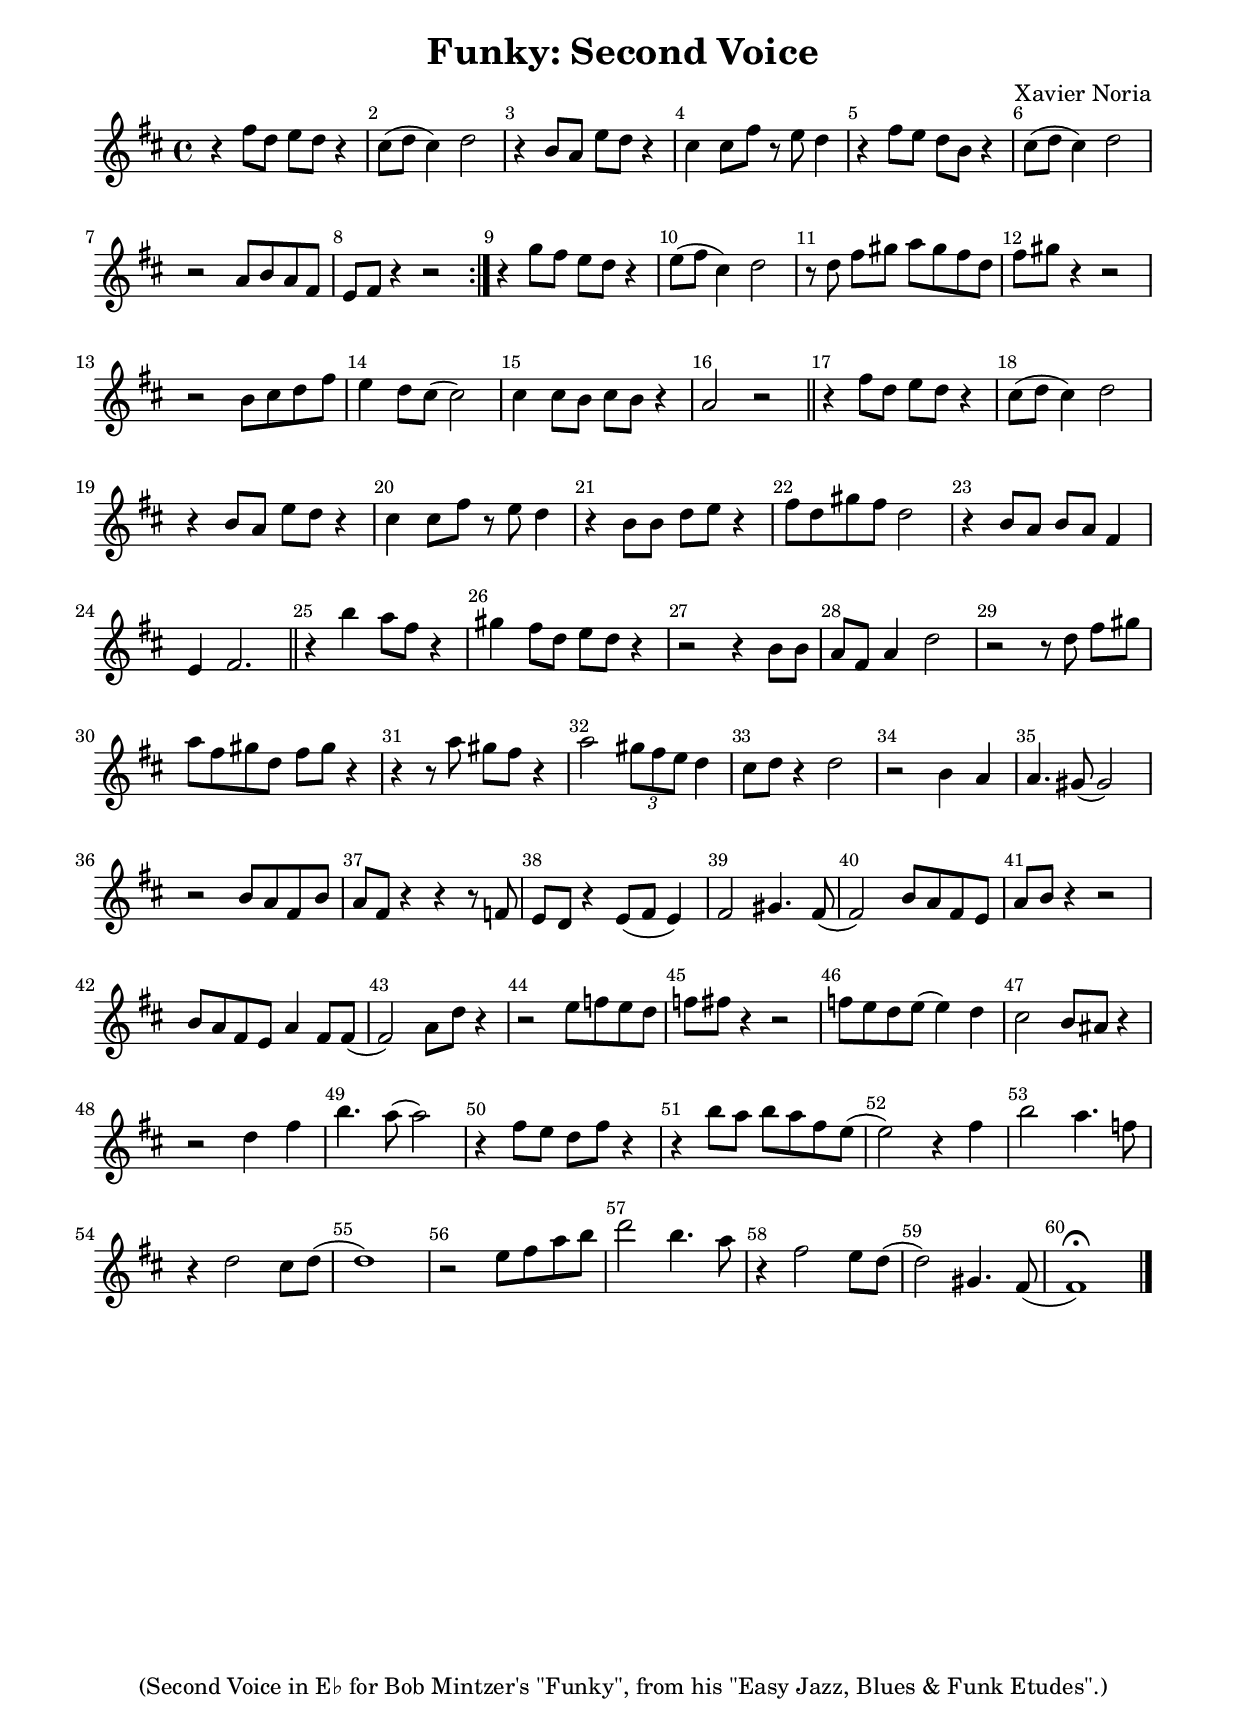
\version "2.16.1"

\include "../shared/common.ly"

\header {
  title    = "Funky: Second Voice"
  composer = "Xavier Noria"
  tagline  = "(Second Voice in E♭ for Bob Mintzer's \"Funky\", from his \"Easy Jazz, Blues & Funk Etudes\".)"
}

melody = \relative c'' {
  \clef treble
  \key d \major
  \time 4/4
  
  \repeat volta 2 {
    % 1
    r4 fs8 d8 e8 d8 r4 |

    % 2
    cs8( d8 cs4) d2 |

    % 3
    r4 b8 a8 e'8 d8 r4 |

    % 4
    cs4 cs8 fs8 r8 e8 d4 |

    % 5
    r4 fs8 e8 d8 b8 r4 |

    % 6
    cs8( d8 cs4) d2 |

    % 7
    r2 a8 b8 a8 fs8 |

    % 8
    e8 fs8 r4 r2 |
  }

  % ---------------------------------------------------------------------------

  % 9
  r4 g'8 fs8 e8 d8 r4 |

  % 10
  e8( fs8 cs4) d2 |

  % 11
  r8 d8 fs8[ gs8] a8 gs8 fs8 d8 |

  % 12
  fs8 gs8 r4 r2 |

  % 13
  r2 b,8 cs8 d8 fs8 |

  % 14
  e4 d8 cs8( cs2)

  % 15
  cs4 cs8 b8 cs8 b8 r4 |

  % 16
  a2 r2 \bar "||"

  % ---------------------------------------------------------------------------

  % 17
  r4 fs'8 d8 e8 d8 r4 |

  % 18
  cs8( d8 cs4) d2 |

  % 19
  r4 b8 a8 e'8 d8 r4 |

  % 20
  cs4 cs8 fs8 r8 e8 d4 |

  % 21
  r4 b8 b8 d8 e8 r4 |

  % 22
  fs8 d8 gs8 fs8 d2 |

  % 23
  r4 b8 a8 b8 a8 fs4 |

  % 24
  e4 fs2. \bar "||"

  % ---------------------------------------------------------------------------

  % 25
  r4 b'4 a8 fs8 r4 |

  % 26
  gs4 fs8 d8 e8 d8 r4 |

  % 27
  r2 r4 b8 b8 |

  % 28
  a8 fs8 a4 d2 |

  % 29
  r2 r8 d8 fs8[ gs8] |

  % 30
  a8 fs8 gs8 d8 fs8 gs8 r4 |

  % 31
  r4 r8 a8 gs8 fs8 r4 |

  % 32
  a2 \times 2/3 { gs8 fs8 e8 } d4 |

  % 33
  cs8 d8 r4 d2 |

  % 34
  r2 b4 a4

  % 35
  a4. gs8( gs2) |

  % 36
  r2 b8 a8 fs8 b8 |

  % 37
  a8 fs8 r4 r4 r8 f8 |

  % 38
  e8 d8 r4 e8( fs8 e4) |

  % 39
  fs2 gs4. fs8( |

  % 40
  fs2) b8 a8 fs8 e8 |

  % 41
  a8 b8 r4 r2 |

  % 42
  b8 a8 fs8 e8 a4 fs8 fs8( |

  % 43
  fs2) a8 d8 r4 |

  % 44
  r2 e8 f8 e8 d8 |

  % 45
  f8 fs8 r4 r2 |

  % 46
  f8 e8 d8 e8( e4) d4 |

  % 47
  cs2 b8 as8 r4 |

  % 48
  r2 d4 fs4 |

  % 49
  b4. a8( a2) |

  % 50
  r4 fs8 e8 d8 fs8 r4 |

  % 51
  r4 b8 a8 b8 a8 fs8 e8( |

  % 52
  e2) r4 fs4 |

  % 53
  b2 a4. f8 |

  % 54
  r4 d2 cs8 d8( |

  % 55
  d1)

  % 56
  r2 e8 fs8 a8 b8 |

  % 57
  d2 b4. a8 |

  % 58
  r4 fs2 e8 d8(

  % 59
  d2) gs,4. fs8(

  % 60
  fs1)\fermata \bar "|."
}

\score {
  { \melody }
}
